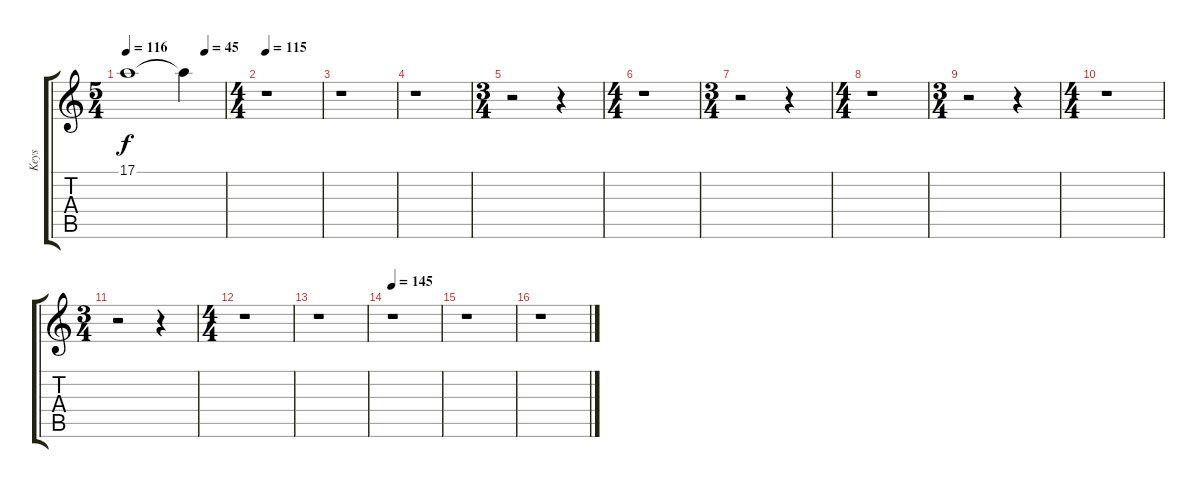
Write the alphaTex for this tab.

\track ("Keys" "Keys") {instrument piccolo}
\staff {score tabs}
\tuning (E4 B3 G3 D3 A2 E2) {hide}
\ts (5 4)
\tempo 116
\tempo (45 0.8)
\clef g2
\ks c
17.1.1{dy f} 17.1{t}.4 |
\ts (4 4)
\tempo 115
r.1 |
r.1 |
r.1 |
\ts (3 4)
r.2 r.4 |
\ts (4 4)
r.1 |
\ts (3 4)
r.2 r.4 |
\ts (4 4)
r.1 |
\ts (3 4)
r.2 r.4 |
\ts (4 4)
r.1 |
\ts (3 4)
r.2 r.4 |
\ts (4 4)
r.1 |
r.1 |
\tempo 145
r.1 |
r.1 |
r.1
